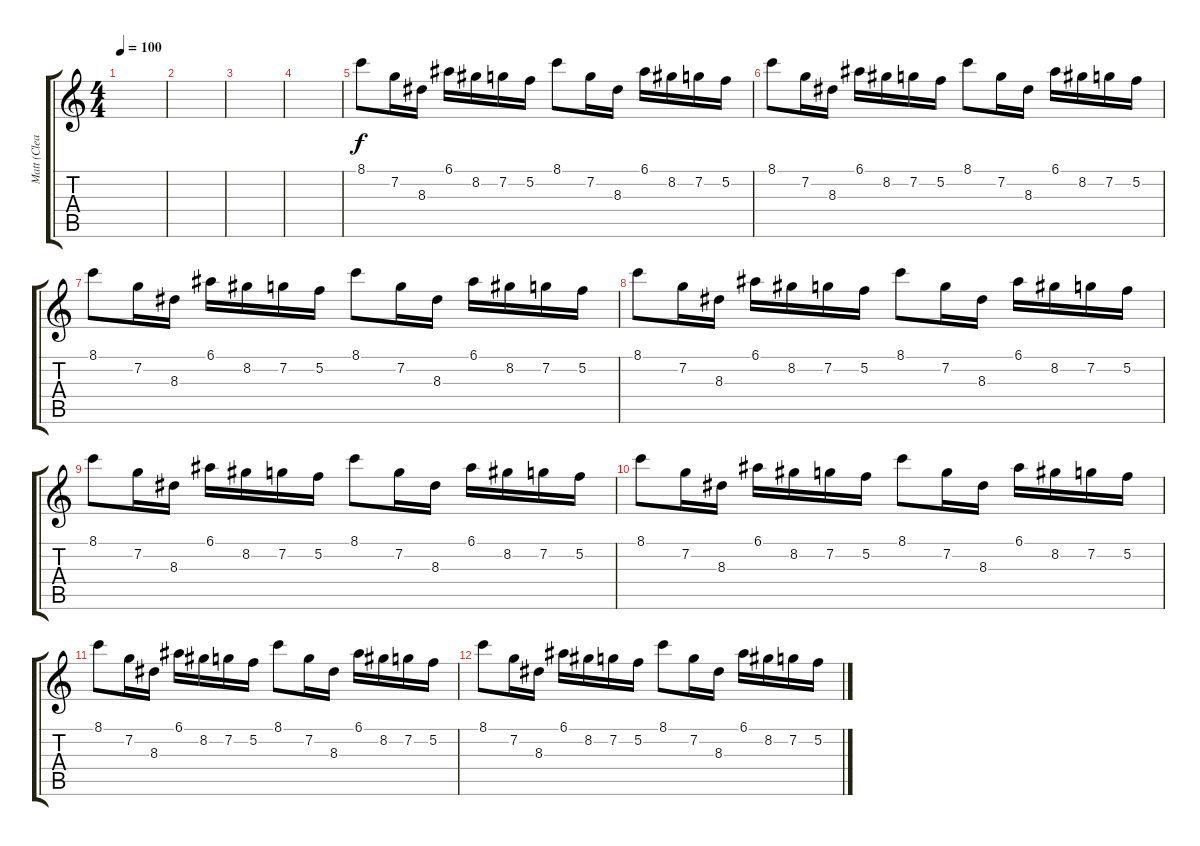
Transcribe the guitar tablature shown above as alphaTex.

\track ("Matt (Clean)" "Matt (Clea") {instrument electricguitarjazz}
\staff {score tabs}
\tuning (E4 C4 G3 C3 G2 C2) {hide}
\ts (4 4)
\tempo 100
\clef g2
\ks c
|
|
|
|
8.1.8 7.2.16 8.3.16 6.1.16 8.2.16 7.2.16 5.2.16 8.1.8 7.2.16 8.3.16 6.1.16 8.2.16 7.2.16 5.2.16 |
8.1.8 7.2.16 8.3.16 6.1.16 8.2.16 7.2.16 5.2.16 8.1.8 7.2.16 8.3.16 6.1.16 8.2.16 7.2.16 5.2.16 |
8.1.8 7.2.16 8.3.16 6.1.16 8.2.16 7.2.16 5.2.16 8.1.8 7.2.16 8.3.16 6.1.16 8.2.16 7.2.16 5.2.16 |
8.1.8 7.2.16 8.3.16 6.1.16 8.2.16 7.2.16 5.2.16 8.1.8 7.2.16 8.3.16 6.1.16 8.2.16 7.2.16 5.2.16 |
8.1.8 7.2.16 8.3.16 6.1.16 8.2.16 7.2.16 5.2.16 8.1.8 7.2.16 8.3.16 6.1.16 8.2.16 7.2.16 5.2.16 |
8.1.8 7.2.16 8.3.16 6.1.16 8.2.16 7.2.16 5.2.16 8.1.8 7.2.16 8.3.16 6.1.16 8.2.16 7.2.16 5.2.16 |
8.1.8 7.2.16 8.3.16 6.1.16 8.2.16 7.2.16 5.2.16 8.1.8 7.2.16 8.3.16 6.1.16 8.2.16 7.2.16 5.2.16 |
8.1.8 7.2.16 8.3.16 6.1.16 8.2.16 7.2.16 5.2.16 8.1.8 7.2.16 8.3.16 6.1.16 8.2.16 7.2.16 5.2.16
